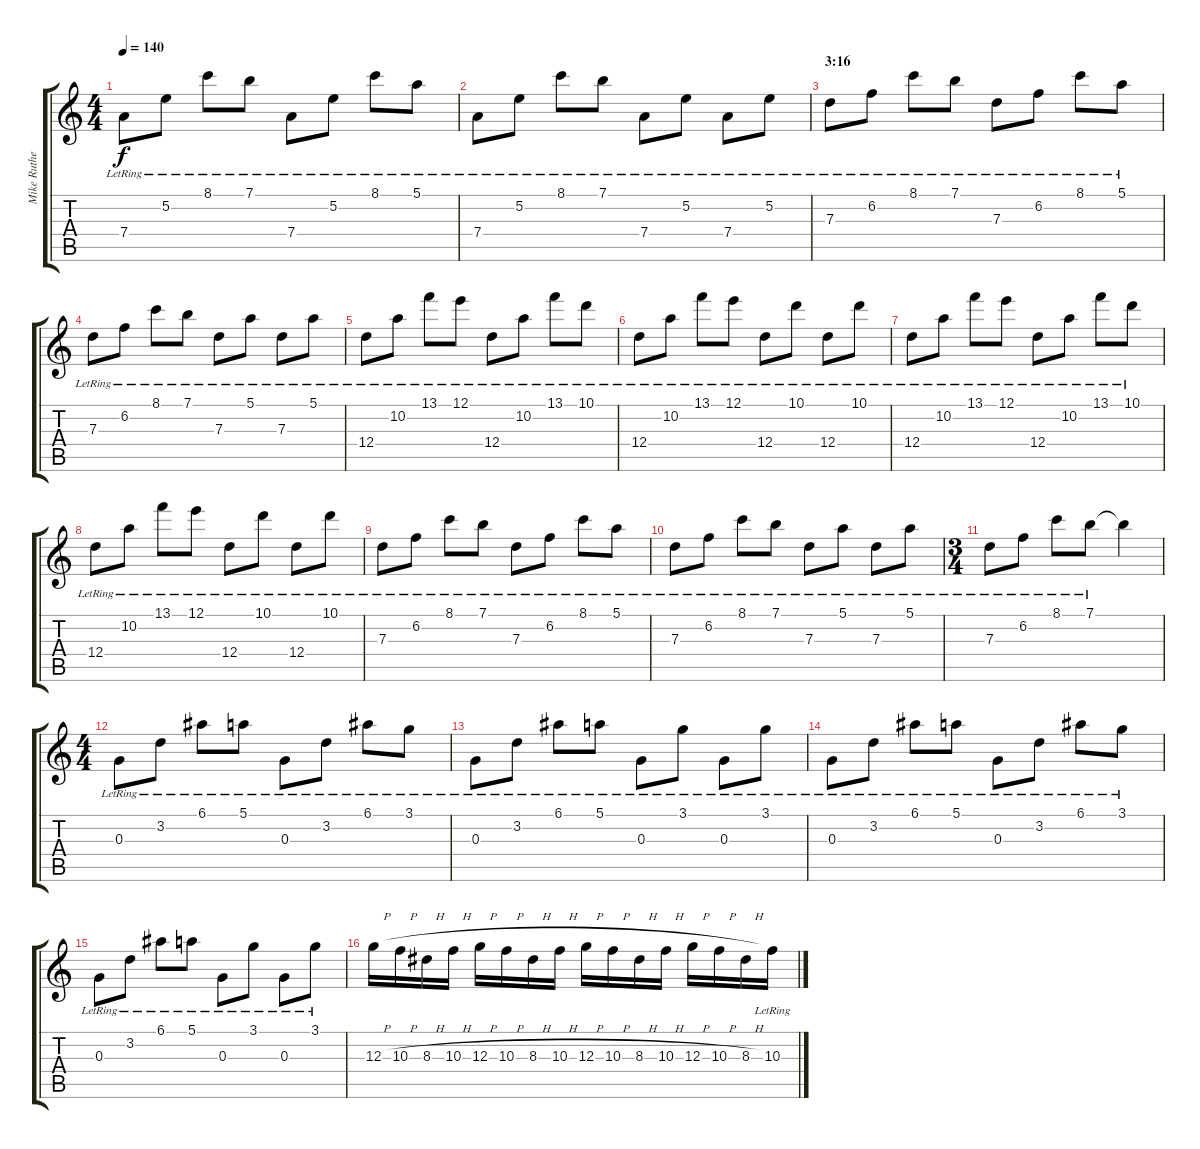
\track ("Mike Rutherford (12-string guitar 1)" "Mike Ruthe") {instrument acousticguitarnylon}
\staff {score tabs}
\tuning (E4 B3 G3 D3 A2 E2) {hide}
\ts (4 4)
\tempo 140
\clef g2
\ks c
7.4{lr}.8{dy f} 5.2{lr}.8 8.1{lr}.8 7.1{lr}.8 7.4{lr}.8 5.2{lr}.8 8.1{lr}.8 5.1{lr}.8 |
7.4{lr}.8 5.2{lr}.8 8.1{lr}.8 7.1{lr}.8 7.4{lr}.8 5.2{lr}.8 7.4{lr}.8 5.2{lr}.8 |
\section ("" "3:16")
7.3{lr}.8 6.2{lr}.8 8.1{lr}.8 7.1{lr}.8 7.3{lr}.8 6.2{lr}.8 8.1{lr}.8 5.1{lr}.8 |
7.3{lr}.8 6.2{lr}.8 8.1{lr}.8 7.1{lr}.8 7.3{lr}.8 5.1{lr}.8 7.3{lr}.8 5.1{lr}.8 |
12.4{lr}.8 10.2{lr}.8 13.1{lr}.8 12.1{lr}.8 12.4{lr}.8 10.2{lr}.8 13.1{lr}.8 10.1{lr}.8 |
12.4{lr}.8 10.2{lr}.8 13.1{lr}.8 12.1{lr}.8 12.4{lr}.8 10.1{lr}.8 12.4{lr}.8 10.1{lr}.8 |
12.4{lr}.8 10.2{lr}.8 13.1{lr}.8 12.1{lr}.8 12.4{lr}.8 10.2{lr}.8 13.1{lr}.8 10.1{lr}.8 |
12.4{lr}.8 10.2{lr}.8 13.1{lr}.8 12.1{lr}.8 12.4{lr}.8 10.1{lr}.8 12.4{lr}.8 10.1{lr}.8 |
7.3{lr}.8 6.2{lr}.8 8.1{lr}.8 7.1{lr}.8 7.3{lr}.8 6.2{lr}.8 8.1{lr}.8 5.1{lr}.8 |
7.3{lr}.8 6.2{lr}.8 8.1{lr}.8 7.1{lr}.8 7.3{lr}.8 5.1{lr}.8 7.3{lr}.8 5.1{lr}.8 |
\ts (3 4)
7.3{lr}.8 6.2{lr}.8 8.1{lr}.8 7.1{lr}.8 7.1{t}.4 |
\ts (4 4)
0.3{lr}.8 3.2{lr}.8 6.1{lr}.8 5.1{lr}.8 0.3{lr}.8 3.2{lr}.8 6.1{lr}.8 3.1{lr}.8 |
0.3{lr}.8 3.2{lr}.8 6.1{lr}.8 5.1{lr}.8 0.3{lr}.8 3.1{lr}.8 0.3{lr}.8 3.1{lr}.8 |
0.3{lr}.8 3.2{lr}.8 6.1{lr}.8 5.1{lr}.8 0.3{lr}.8 3.2{lr}.8 6.1{lr}.8 3.1{lr}.8 |
0.3{lr}.8 3.2{lr}.8 6.1{lr}.8 5.1{lr}.8 0.3{lr}.8 3.1{lr}.8 0.3{lr}.8 3.1{lr}.8 |
12.3{h}.16 10.3{h}.16 8.3{h}.16 10.3{h}.16 12.3{h}.16 10.3{h}.16 8.3{h}.16 10.3{h}.16 12.3{h}.16 10.3{h}.16 8.3{h}.16 10.3{h}.16 12.3{h}.16 10.3{h}.16 8.3{h}.16 10.3{lr}.16
